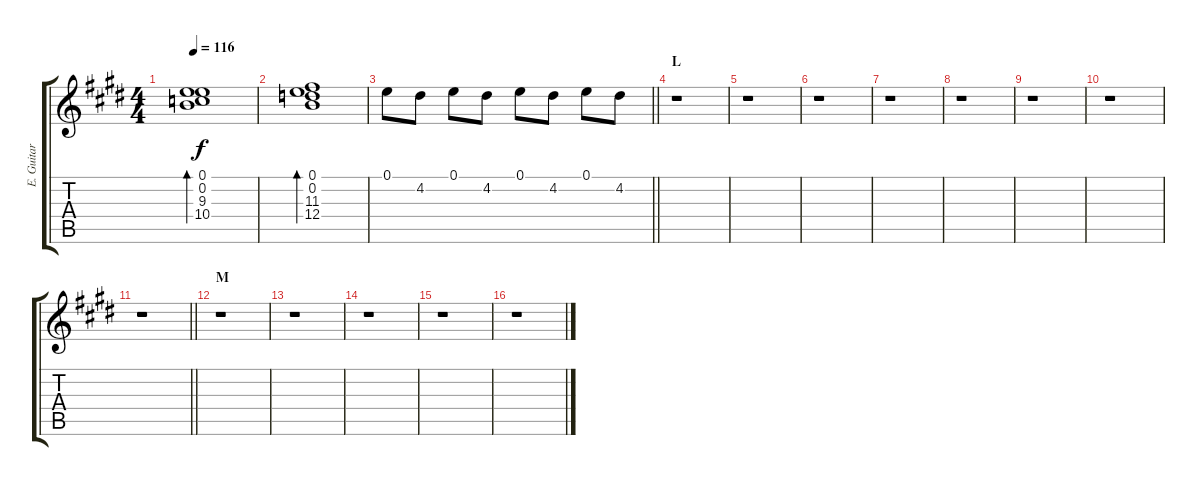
\track ("E. Guitar IV" "E. Guitar ") {instrument electricguitarclean}
\staff {score tabs}
\tuning (E4 B3 G3 D3 A2 E2) {hide}
\ts (4 4)
\tempo 116
\clef g2
\ks e
(0.1 0.2 9.3 10.4).1{bd 240 dy f} |
(0.1 0.2 11.3 12.4).1{bd 240} |
\barLineRight lightlight
0.1.8 4.2.8 0.1.8 4.2.8 0.1.8 4.2.8 0.1.8 4.2.8 |
\section ("" "L")
r.1 |
r.1 |
r.1 |
r.1 |
r.1 |
r.1 |
r.1 |
\barLineRight lightlight
r.1 |
\section ("" "M")
r.1 |
r.1 |
r.1 |
r.1 |
r.1
